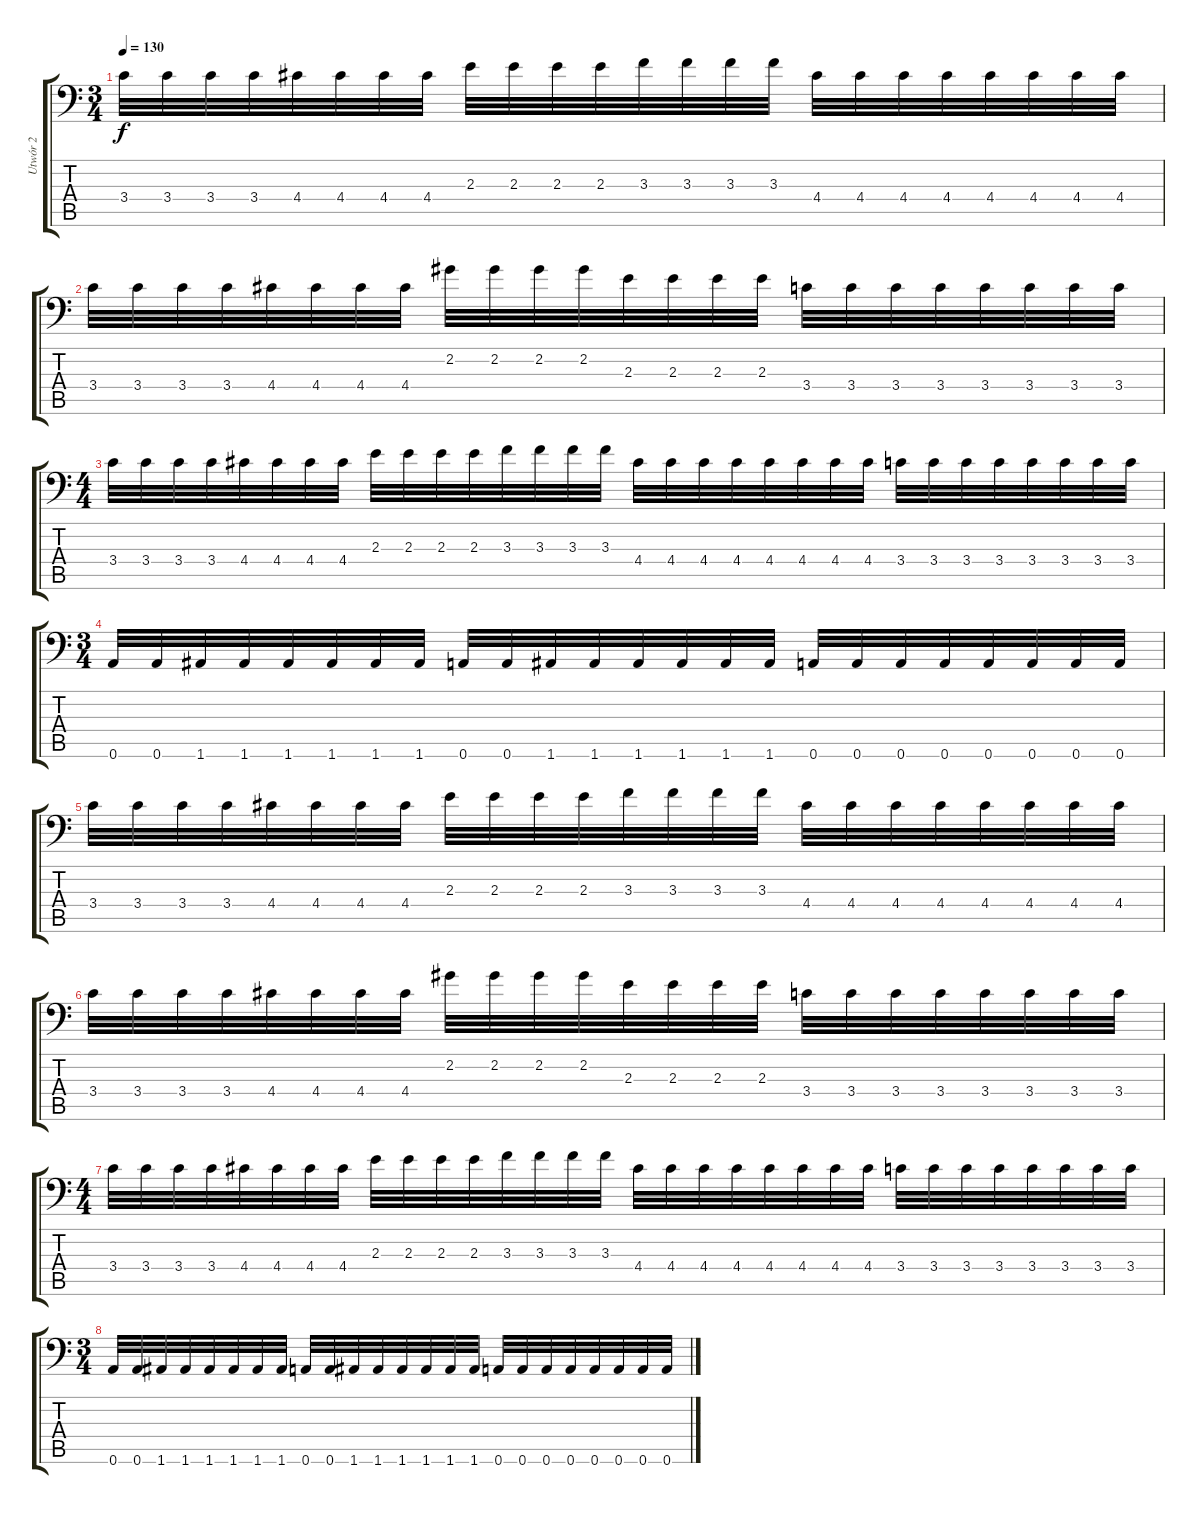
\track ("Utwór 2" "Utwór 2") {instrument distortionguitar}
\staff {score tabs}
\tuning (B3 Gb3 D3 A2 E2 A1) {hide}
\ts (3 4)
\tempo 130
\clef f4
\ks c
3.4.32{dy f} 3.4.32 3.4.32 3.4.32 4.4.32 4.4.32 4.4.32 4.4.32 2.3.32 2.3.32 2.3.32 2.3.32 3.3.32 3.3.32 3.3.32 3.3.32 4.4.32 4.4.32 4.4.32 4.4.32 4.4.32 4.4.32 4.4.32 4.4.32 |
3.4.32 3.4.32 3.4.32 3.4.32 4.4.32 4.4.32 4.4.32 4.4.32 2.2.32 2.2.32 2.2.32 2.2.32 2.3.32 2.3.32 2.3.32 2.3.32 3.4.32 3.4.32 3.4.32 3.4.32 3.4.32 3.4.32 3.4.32 3.4.32 |
\ts (4 4)
3.4.32 3.4.32 3.4.32 3.4.32 4.4.32 4.4.32 4.4.32 4.4.32 2.3.32 2.3.32 2.3.32 2.3.32 3.3.32 3.3.32 3.3.32 3.3.32 4.4.32 4.4.32 4.4.32 4.4.32 4.4.32 4.4.32 4.4.32 4.4.32 3.4.32 3.4.32 3.4.32 3.4.32 3.4.32 3.4.32 3.4.32 3.4.32 |
\ts (3 4)
0.6.32 0.6.32 1.6.32 1.6.32 1.6.32 1.6.32 1.6.32 1.6.32 0.6.32 0.6.32 1.6.32 1.6.32 1.6.32 1.6.32 1.6.32 1.6.32 0.6.32 0.6.32 0.6.32 0.6.32 0.6.32 0.6.32 0.6.32 0.6.32 |
3.4.32 3.4.32 3.4.32 3.4.32 4.4.32 4.4.32 4.4.32 4.4.32 2.3.32 2.3.32 2.3.32 2.3.32 3.3.32 3.3.32 3.3.32 3.3.32 4.4.32 4.4.32 4.4.32 4.4.32 4.4.32 4.4.32 4.4.32 4.4.32 |
3.4.32 3.4.32 3.4.32 3.4.32 4.4.32 4.4.32 4.4.32 4.4.32 2.2.32 2.2.32 2.2.32 2.2.32 2.3.32 2.3.32 2.3.32 2.3.32 3.4.32 3.4.32 3.4.32 3.4.32 3.4.32 3.4.32 3.4.32 3.4.32 |
\ts (4 4)
3.4.32 3.4.32 3.4.32 3.4.32 4.4.32 4.4.32 4.4.32 4.4.32 2.3.32 2.3.32 2.3.32 2.3.32 3.3.32 3.3.32 3.3.32 3.3.32 4.4.32 4.4.32 4.4.32 4.4.32 4.4.32 4.4.32 4.4.32 4.4.32 3.4.32 3.4.32 3.4.32 3.4.32 3.4.32 3.4.32 3.4.32 3.4.32 |
\ts (3 4)
0.6.32 0.6.32 1.6.32 1.6.32 1.6.32 1.6.32 1.6.32 1.6.32 0.6.32 0.6.32 1.6.32 1.6.32 1.6.32 1.6.32 1.6.32 1.6.32 0.6.32 0.6.32 0.6.32 0.6.32 0.6.32 0.6.32 0.6.32 0.6.32
